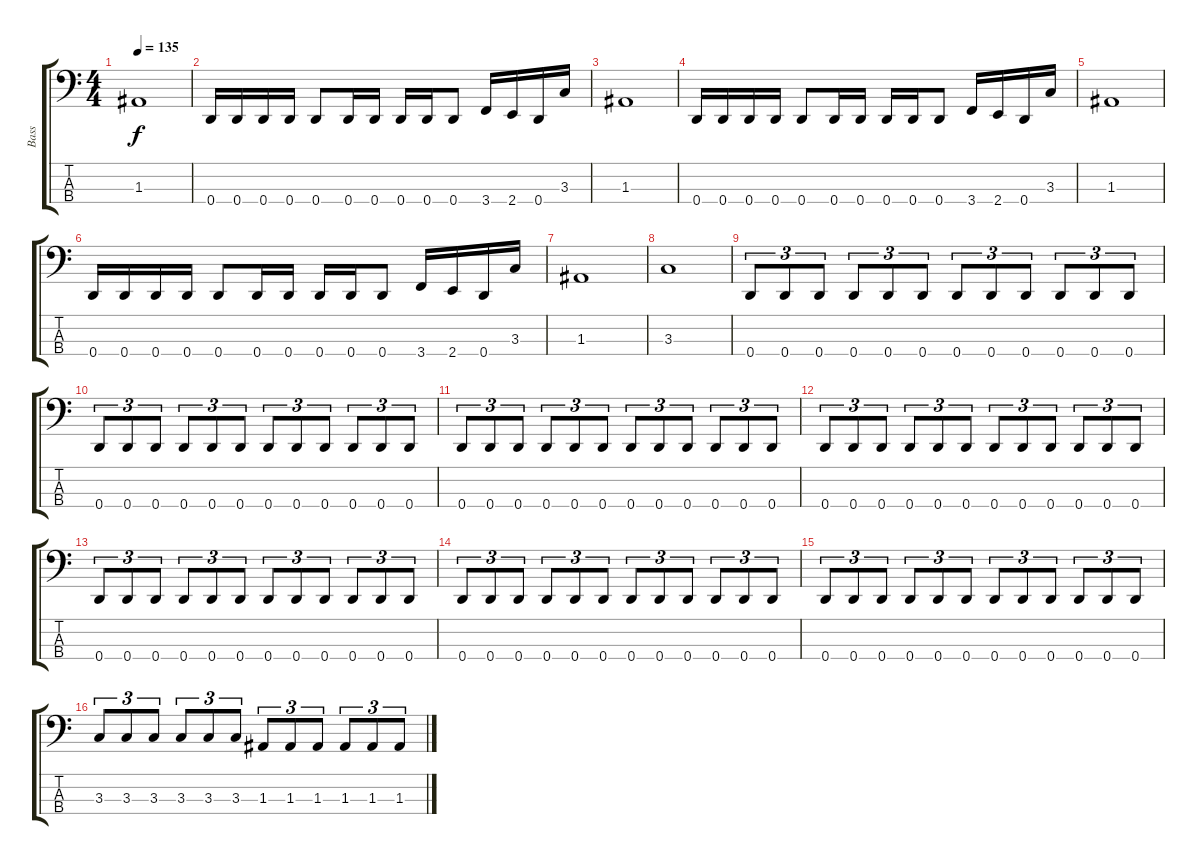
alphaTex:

\track ("Bass" "Bass") {instrument electricbasspick}
\staff {score tabs}
\tuning (G2 D2 A1 D1) {hide}
\ts (4 4)
\tempo 135
\clef f4
\ks c
1.3.1{dy f} |
0.4.16 0.4.16 0.4.16 0.4.16 0.4.8 0.4.16 0.4.16 0.4.16 0.4.16 0.4.8 3.4.16 2.4.16 0.4.16 3.3.16 |
1.3.1 |
0.4.16 0.4.16 0.4.16 0.4.16 0.4.8 0.4.16 0.4.16 0.4.16 0.4.16 0.4.8 3.4.16 2.4.16 0.4.16 3.3.16 |
1.3.1 |
0.4.16 0.4.16 0.4.16 0.4.16 0.4.8 0.4.16 0.4.16 0.4.16 0.4.16 0.4.8 3.4.16 2.4.16 0.4.16 3.3.16 |
1.3.1 |
3.3.1 |
0.4.8{tu (3 2)} 0.4.8{tu (3 2)} 0.4.8{tu (3 2)} 0.4.8{tu (3 2)} 0.4.8{tu (3 2)} 0.4.8{tu (3 2)} 0.4.8{tu (3 2)} 0.4.8{tu (3 2)} 0.4.8{tu (3 2)} 0.4.8{tu (3 2)} 0.4.8{tu (3 2)} 0.4.8{tu (3 2)} |
0.4.8{tu (3 2)} 0.4.8{tu (3 2)} 0.4.8{tu (3 2)} 0.4.8{tu (3 2)} 0.4.8{tu (3 2)} 0.4.8{tu (3 2)} 0.4.8{tu (3 2)} 0.4.8{tu (3 2)} 0.4.8{tu (3 2)} 0.4.8{tu (3 2)} 0.4.8{tu (3 2)} 0.4.8{tu (3 2)} |
0.4.8{tu (3 2)} 0.4.8{tu (3 2)} 0.4.8{tu (3 2)} 0.4.8{tu (3 2)} 0.4.8{tu (3 2)} 0.4.8{tu (3 2)} 0.4.8{tu (3 2)} 0.4.8{tu (3 2)} 0.4.8{tu (3 2)} 0.4.8{tu (3 2)} 0.4.8{tu (3 2)} 0.4.8{tu (3 2)} |
0.4.8{tu (3 2)} 0.4.8{tu (3 2)} 0.4.8{tu (3 2)} 0.4.8{tu (3 2)} 0.4.8{tu (3 2)} 0.4.8{tu (3 2)} 0.4.8{tu (3 2)} 0.4.8{tu (3 2)} 0.4.8{tu (3 2)} 0.4.8{tu (3 2)} 0.4.8{tu (3 2)} 0.4.8{tu (3 2)} |
0.4.8{tu (3 2)} 0.4.8{tu (3 2)} 0.4.8{tu (3 2)} 0.4.8{tu (3 2)} 0.4.8{tu (3 2)} 0.4.8{tu (3 2)} 0.4.8{tu (3 2)} 0.4.8{tu (3 2)} 0.4.8{tu (3 2)} 0.4.8{tu (3 2)} 0.4.8{tu (3 2)} 0.4.8{tu (3 2)} |
0.4.8{tu (3 2)} 0.4.8{tu (3 2)} 0.4.8{tu (3 2)} 0.4.8{tu (3 2)} 0.4.8{tu (3 2)} 0.4.8{tu (3 2)} 0.4.8{tu (3 2)} 0.4.8{tu (3 2)} 0.4.8{tu (3 2)} 0.4.8{tu (3 2)} 0.4.8{tu (3 2)} 0.4.8{tu (3 2)} |
0.4.8{tu (3 2)} 0.4.8{tu (3 2)} 0.4.8{tu (3 2)} 0.4.8{tu (3 2)} 0.4.8{tu (3 2)} 0.4.8{tu (3 2)} 0.4.8{tu (3 2)} 0.4.8{tu (3 2)} 0.4.8{tu (3 2)} 0.4.8{tu (3 2)} 0.4.8{tu (3 2)} 0.4.8{tu (3 2)} |
3.3.8{tu (3 2)} 3.3.8{tu (3 2)} 3.3.8{tu (3 2)} 3.3.8{tu (3 2)} 3.3.8{tu (3 2)} 3.3.8{tu (3 2)} 1.3.8{tu (3 2)} 1.3.8{tu (3 2)} 1.3.8{tu (3 2)} 1.3.8{tu (3 2)} 1.3.8{tu (3 2)} 1.3.8{tu (3 2)}
